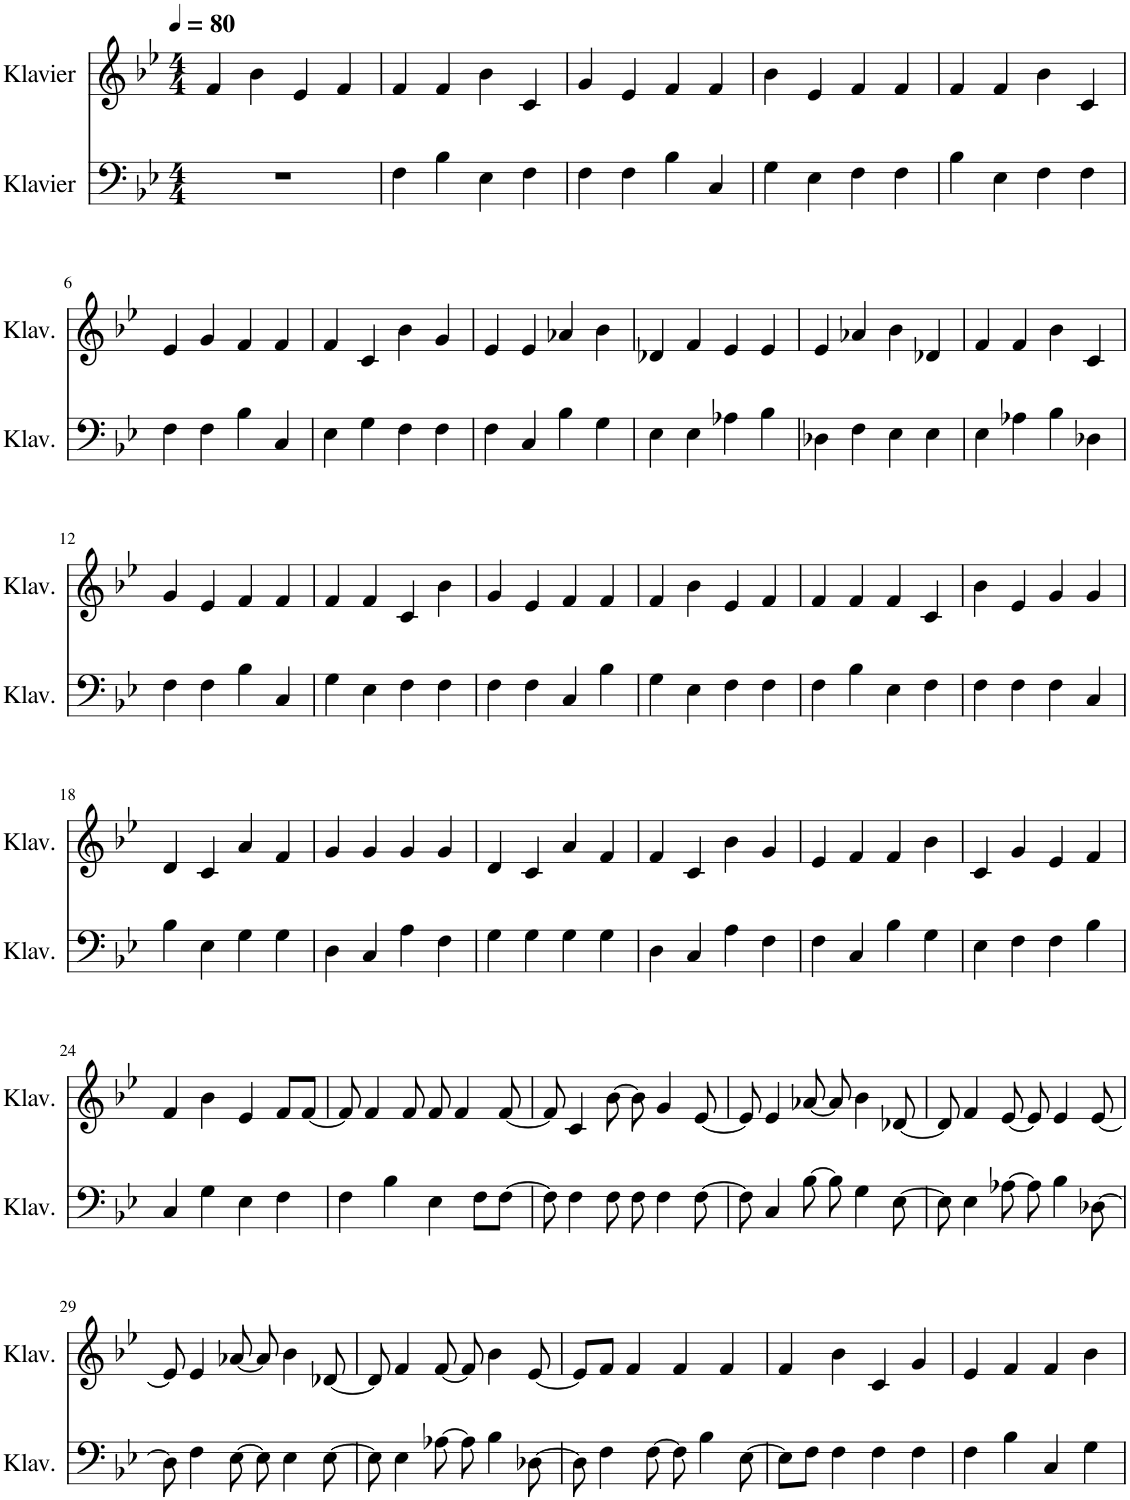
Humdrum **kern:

**kern	**kern
*part2	*part1
*staff2	*staff1
*I"Klavier	*I"Klavier
*I'Klav.	*I'Klav.
*clefF4	*clefG2
*k[b-e-]	*k[b-e-]
*M4/4	*M4/4
*MM80	*MM80
=1	=1
1r	4f/
.	4b-\
.	4e-/
.	4f/
=2	=2
4F\	4f/
4B-\	4f/
4E-\	4b-\
4F\	4c/
=3	=3
4F\	4g/
4F\	4e-/
4B-\	4f/
4C/	4f/
=4	=4
4G\	4b-\
4E-\	4e-/
4F\	4f/
4F\	4f/
=5	=5
4B-\	4f/
4E-\	4f/
4F\	4b-\
4F\	4c/
!!LO:LB:g=z
=6	=6
4F\	4e-/
4F\	4g/
4B-\	4f/
4C/	4f/
=7	=7
4E-\	4f/
4G\	4c/
4F\	4b-\
4F\	4g/
=8	=8
4F\	4e-/
4C/	4e-/
4B-\	4a-X/
4G\	4b-\
=9	=9
4E-\	4d-X/
4E-\	4f/
4A-X\	4e-/
4B-\	4e-/
=10	=10
4D-X\	4e-/
4F\	4a-X/
4E-\	4b-\
4E-\	4d-X/
=11	=11
4E-\	4f/
4A-X\	4f/
4B-\	4b-\
4D-X\	4c/
!!LO:LB:g=z
=12	=12
4F\	4g/
4F\	4e-/
4B-\	4f/
4C/	4f/
=13	=13
4G\	4f/
4E-\	4f/
4F\	4c/
4F\	4b-\
=14	=14
4F\	4g/
4F\	4e-/
4C/	4f/
4B-\	4f/
=15	=15
4G\	4f/
4E-\	4b-\
4F\	4e-/
4F\	4f/
=16	=16
4F\	4f/
4B-\	4f/
4E-\	4f/
4F\	4c/
=17	=17
4F\	4b-\
4F\	4e-/
4F\	4g/
4C/	4g/
!!LO:LB:g=z
=18	=18
4B-\	4d/
4E-\	4c/
4G\	4a/
4G\	4f/
=19	=19
4D\	4g/
4C/	4g/
4A\	4g/
4F\	4g/
=20	=20
4G\	4d/
4G\	4c/
4G\	4a/
4G\	4f/
=21	=21
4D\	4f/
4C/	4c/
4A\	4b-\
4F\	4g/
=22	=22
4F\	4e-/
4C/	4f/
4B-\	4f/
4G\	4b-\
=23	=23
4E-\	4c/
4F\	4g/
4F\	4e-/
4B-\	4f/
!!LO:LB:g=z
=24	=24
4C/	4f/
4G\	4b-\
4E-\	4e-/
4F\	8f/L
.	[8f/J
=25	=25
4F\	8f/]
.	4f/
4B-\	.
.	8f/
4E-\	8f/
.	4f/
8F\L	.
[8F\J	[8f/
=26	=26
8F\]	8f/]
4F\	4c/
8F\	[8b-\
8F\	8b-\]
4F\	4g/
[8F\	[8e-/
=27	=27
8F\]	8e-/]
4C/	4e-/
[8B-\	[8a-X/
8B-\]	8a-/]
4G\	4b-\
[8E-\	[8d-X/
=28	=28
8E-\]	8d-/]
4E-\	4f/
[8A-X\	[8e-/
8A-\]	8e-/]
4B-\	4e-/
[8D-X\	[8e-/
!!LO:LB:g=z
=29	=29
8D-\]	8e-/]
4F\	4e-/
[8E-\	[8a-X/
8E-\]	8a-/]
4E-\	4b-\
[8E-\	[8d-X/
=30	=30
8E-\]	8d-/]
4E-\	4f/
[8A-X\	[8f/
8A-\]	8f/]
4B-\	4b-\
[8D-X\	[8e-/
=31	=31
8D-\]	8e-/L]
4F\	8f/J
.	4f/
[8F\	.
8F\]	4f/
4B-\	.
.	4f/
[8E-\	.
=32	=32
8E-\L]	4f/
8F\J	.
4F\	4b-\
4F\	4c/
4F\	4g/
=33	=33
4F\	4e-/
4B-\	4f/
4C/	4f/
4G\	4b-\
=	=
*-	*-
